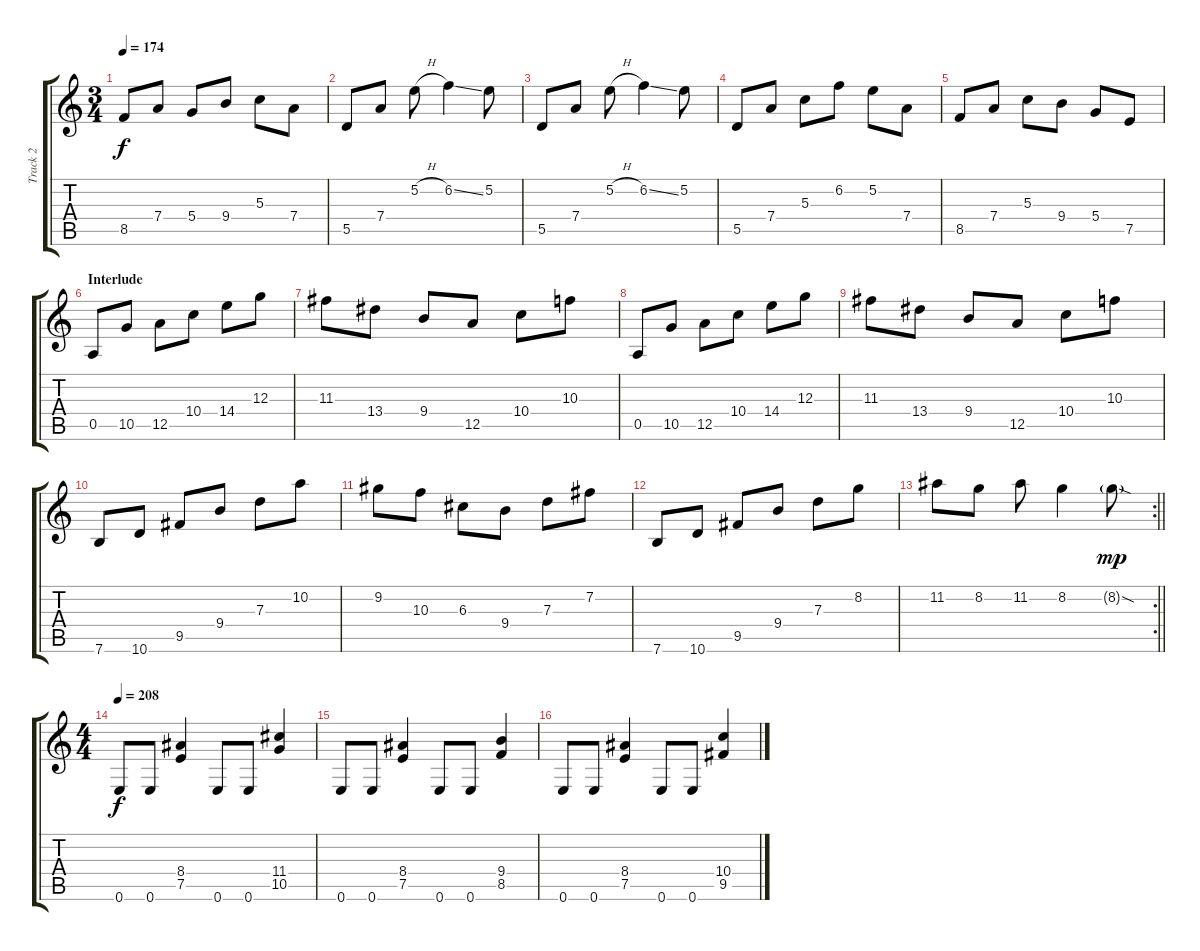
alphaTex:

\track ("Track 2" "Track 2") {instrument overdrivenguitar}
\staff {score tabs}
\tuning (E4 B3 G3 D3 A2 E2) {hide}
\ts (3 4)
\tempo 174
\clef g2
\ks c
8.5.8{dy f} 7.4.8 5.4.8 9.4.8 5.3.8 7.4.8 |
5.5.8 7.4.8 5.2{h}.8 6.2{ss}.4 5.2.8 |
5.5.8 7.4.8 5.2{h}.8 6.2{ss}.4 5.2.8 |
5.5.8 7.4.8 5.3.8 6.2.8 5.2.8 7.4.8 |
8.5.8 7.4.8 5.3.8 9.4.8 5.4.8 7.5.8 |
\section ("" "Interlude")
0.5.8 10.5.8 12.5.8 10.4.8 14.4.8 12.3.8 |
11.3.8 13.4.8 9.4.8 12.5.8 10.4.8 10.3.8 |
0.5.8 10.5.8 12.5.8 10.4.8 14.4.8 12.3.8 |
11.3.8 13.4.8 9.4.8 12.5.8 10.4.8 10.3.8 |
7.6.8 10.6.8 9.5.8 9.4.8 7.3.8 10.2.8 |
9.2.8 10.3.8 6.3.8 9.4.8 7.3.8 7.2.8 |
7.6.8 10.6.8 9.5.8 9.4.8 7.3.8 8.2.8 |
\rc 2
\barLineRight lightlight
11.2.8 8.2.8 11.2.8 8.2.4 8.2{sod g}.8{dy mp} |
\ts (4 4)
\section ("" "")
\tempo 208
0.6.8{dy f} 0.6.8 (8.4 7.5).4 0.6.8 0.6.8 (11.4 10.5).4 |
0.6.8 0.6.8 (8.4 7.5).4 0.6.8 0.6.8 (9.4 8.5).4 |
0.6.8 0.6.8 (8.4 7.5).4 0.6.8 0.6.8 (10.4 9.5).4
